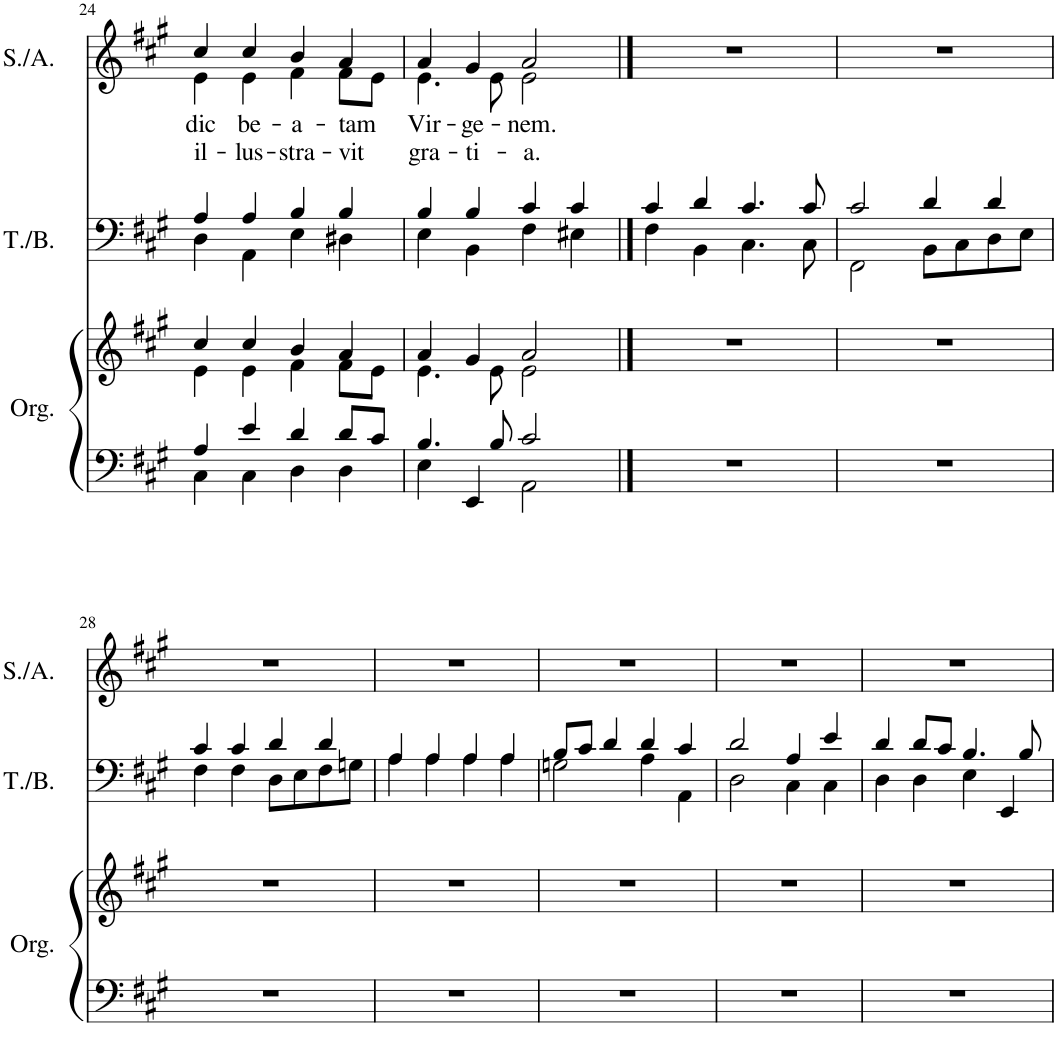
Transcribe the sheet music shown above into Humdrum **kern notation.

**kern	**kern	**kern	**kern	**text	**text
*part3	*part3	*part2	*part1	*part1	*part1
*staff4	*staff3	*staff2	*staff1	*staff1	*staff1
*I"Organ	*	*I"Tenor/Bass	*I"Sopranot/Alto	*	*
*I'Org.	*	*I'T./B.	*I'S./A.	*	*
!!LO:PB:g=z
*clefF4	*clefG2	*clefF4	*clefG2	*	*
*k[f#c#g#]	*k[f#c#g#]	*k[f#c#g#]	*k[f#c#g#]	*	*
*M2/2	*M2/2	*M2/2	*M2/2	*	*
*met(c|)	*met(c|)	*met(c|)	*met(c|)	*	*
=24	=24	=24	=24	=24	=24
*^	*^	*^	*	*	*
*	*^	*	*	*	*^	*	*	*
!	!	!	!	!	!	!	!	!	!LO:LY:b	!LO:LY:b
*	*	*	*	*	*	*	*	*^	*	*
1ryy	4A/	4C#\	4cc#/	4e\	2ryy	4A/	4D\	4cc#/	4e\	dic	il-
!	!	!	!	!	!	!	!	!	!	!LO:LY:b	!LO:LY:b
.	4e/	4C#\	4cc#/	4e\	.	4A/	4AA\	4cc#/	4e\	be-	-lus-
!	!	!	!	!	!	!	!	!	!	!LO:LY:b	!LO:LY:b
.	4d/	4D\	4b/	4f#\	2ryy	4B/	4E\	4b/	4f#\	-a-	-stra-
!	!	!	!	!	!	!	!	!	!	!LO:LY:b	!LO:LY:b
.	8d/L	4D\	4a/	8f#\L	.	4B/	4D#X\	4a/	8f#\L	-tam	-vit
.	8c#/J	.	.	8e\J	.	.	.	.	8e\J	.	.
=25	=25	=25	=25	=25	=25	=25	=25	=25	=25	=25	=25
!	!	!	!	!	!	!	!	!	!	!LO:LY:b	!LO:LY:b
1ryy	4E\	4.B/	4a/	4.e\	2ryy	4B/	4E\	4a/	4.e\	Vir-	gra-
!	!	!	!	!	!	!	!	!	!	!LO:LY:b	!LO:LY:b
.	4EE/	.	4g#/	.	.	4B/	4BB\	4g#/	.	-ge-	-ti-
.	.	8B/	.	8e\	.	.	.	.	8e\	.	.
!	!	!	!	!	!	!	!	!	!	!LO:LY:b	!LO:LY:b
.	2c#/	2AA\	2a/	2e\	2ryy	4c#/	4F#\	2a/	2e\	-nem.	-a.
.	.	.	.	.	.	4c#/	4E#X\	.	.	.	.
*v	*v	*v	*	*	*	*	*	*v	*v	*	*
*	*v	*v	*	*	*	*	*	*
==26	==26	==26	==26	==26	==26	==26	==26
1r	1r	2ryy	4c#/	4F#\	1r	.	.
.	.	.	4d/	4BB\	.	.	.
.	.	2ryy	4.c#/	4.C#\	.	.	.
.	.	.	8c#/	8C#\	.	.	.
=27	=27	=27	=27	=27	=27	=27	=27
1r	1r	2ryy	2c#/	2FF#\	1r	.	.
.	.	2ryy	8BB\L	4d/	.	.	.
.	.	.	8C#\	.	.	.	.
.	.	.	8D\	4d/	.	.	.
.	.	.	8E\J	.	.	.	.
!!LO:LB:g=z
=28	=28	=28	=28	=28	=28	=28	=28
1r	1r	2ryy	4c#/	4F#\	1r	.	.
.	.	.	4c#/	4F#\	.	.	.
.	.	2ryy	8D\L	4d/	.	.	.
.	.	.	8E\	.	.	.	.
.	.	.	8F#\	4d/	.	.	.
.	.	.	8Gn\J	.	.	.	.
=29	=29	=29	=29	=29	=29	=29	=29
1r	1r	2ryy	4A/	4A\	1r	.	.
.	.	.	4A/	4A\	.	.	.
.	.	2ryy	4A/	4A\	.	.	.
.	.	.	4A/	4A\	.	.	.
=30	=30	=30	=30	=30	=30	=30	=30
1r	1r	2ryy	8B/L	2Gn\	1r	.	.
.	.	.	8c#/J	.	.	.	.
.	.	.	4d/	.	.	.	.
.	.	2ryy	4d/	4A\	.	.	.
.	.	.	4c#/	4AA\	.	.	.
=31	=31	=31	=31	=31	=31	=31	=31
1r	1r	2ryy	2d/	2D\	1r	.	.
.	.	2ryy	4A/	4C#\	.	.	.
.	.	.	4e/	4C#\	.	.	.
=32	=32	=32	=32	=32	=32	=32	=32
1r	1r	2ryy	4d/	4D\	1r	.	.
.	.	.	8d/L	4D\	.	.	.
.	.	.	8c#/J	.	.	.	.
.	.	2ryy	4E\	4.B/	.	.	.
.	.	.	4EE/	.	.	.	.
.	.	.	.	8B/	.	.	.
*	*	*v	*v	*v	*	*	*
=	=	=	=	=	=
*-	*-	*-	*-	*-	*-
